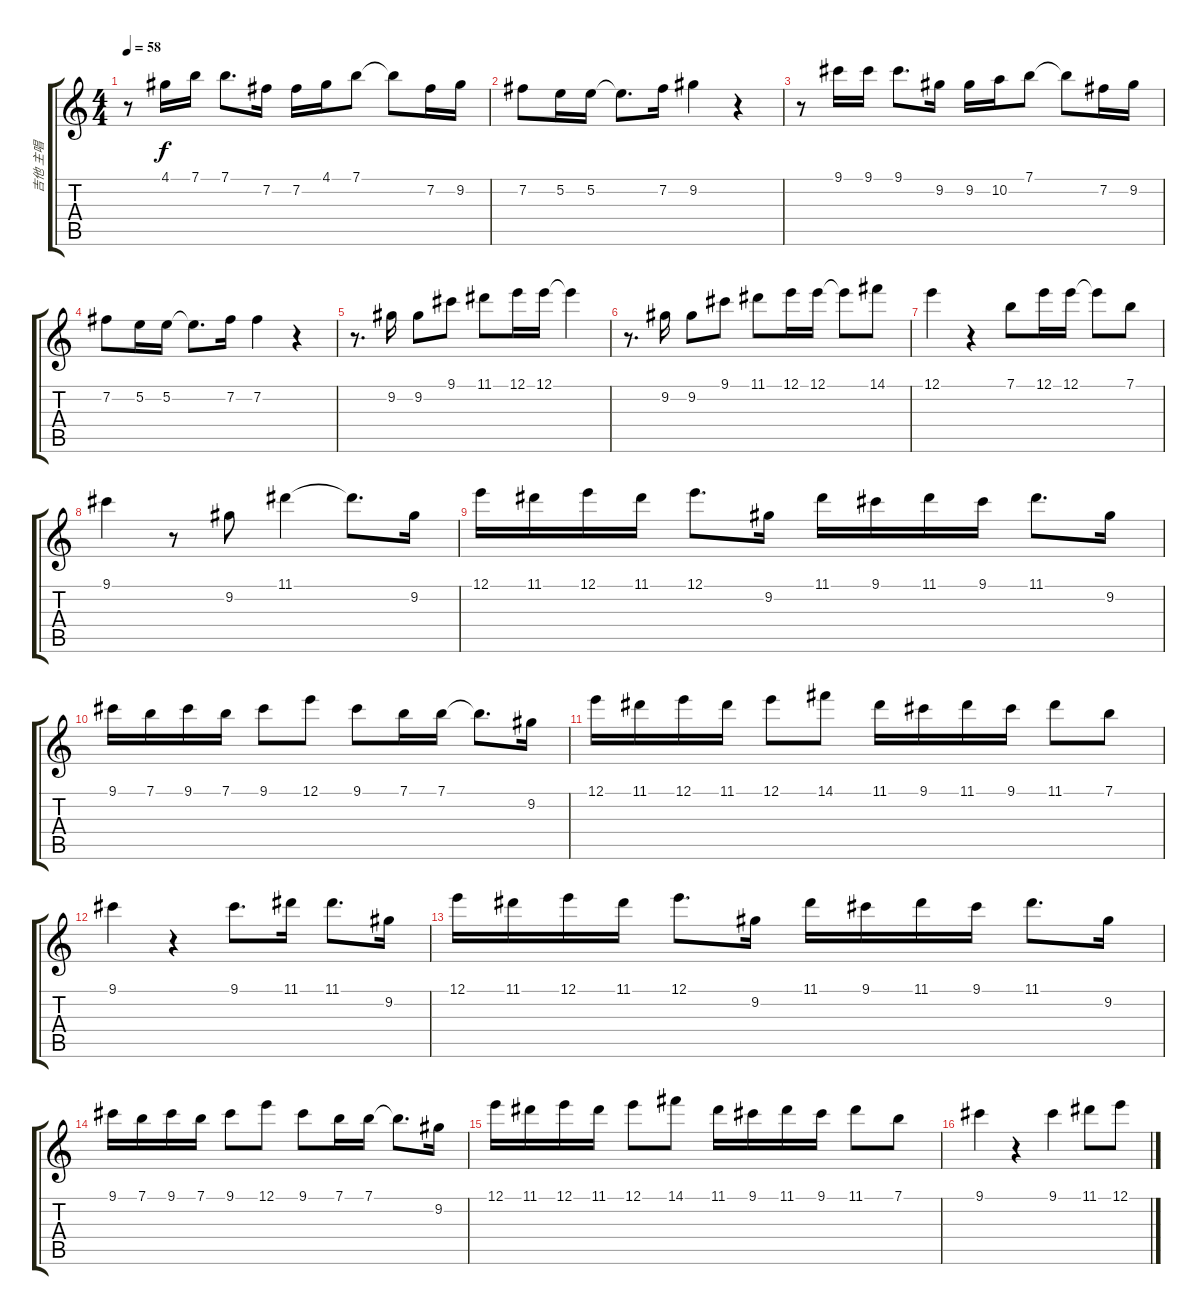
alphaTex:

\track ("吉他 主唱 " "吉他 主唱 ") {instrument overdrivenguitar}
\staff {score tabs}
\tuning (E4 B3 G3 D3 A2 E2) {hide}
\ts (4 4)
\tempo 58
\clef g2
\ks c
r.8{dy f volume 13} 4.1.16 7.1.16 7.1.8{d} 7.2.16 7.2.16 4.1.16 7.1.8 7.1{t}.8 7.2.16 9.2.16{txt ""} |
7.2.8 5.2.16 5.2.16 5.2{t}.8{d} 7.2.16 9.2.4 r.4 |
r.8 9.1.16 9.1.16 9.1.8{d} 9.2.16 9.2.16 10.2.16 7.1.8 7.1{t}.8 7.2.16 9.2.16 |
7.2.8 5.2.16 5.2.16 5.2{t}.8{d} 7.2.16 7.2.4 r.4 |
r.8{d} 9.2.16 9.2.8 9.1.8 11.1.8 12.1.16 12.1.16 12.1{t}.4 |
r.8{d} 9.2.16 9.2.8 9.1.8 11.1.8 12.1.16 12.1.16 12.1{t}.8 14.1.8 |
12.1.4 r.4 7.1.8 12.1.16 12.1.16 12.1{t}.8 7.1.8 |
9.1.4 r.8 9.2.8 11.1.4 11.1{t}.8{d} 9.2.16 |
12.1.16 11.1.16 12.1.16 11.1.16 12.1.8{d} 9.2.16 11.1.16 9.1.16 11.1.16 9.1.16 11.1.8{d} 9.2.16 |
9.1.16 7.1.16 9.1.16 7.1.16 9.1.8 12.1.8 9.1.8 7.1.16 7.1.16 7.1{t}.8{d} 9.2.16 |
12.1.16 11.1.16 12.1.16 11.1.16 12.1.8 14.1.8 11.1.16 9.1.16 11.1.16 9.1.16 11.1.8 7.1.8 |
9.1.4 r.4 9.1.8{d} 11.1.16 11.1.8{d} 9.2.16 |
12.1.16 11.1.16 12.1.16 11.1.16 12.1.8{d} 9.2.16 11.1.16 9.1.16 11.1.16 9.1.16 11.1.8{d} 9.2.16 |
9.1.16 7.1.16 9.1.16 7.1.16 9.1.8 12.1.8 9.1.8 7.1.16 7.1.16 7.1{t}.8{d} 9.2.16 |
12.1.16 11.1.16 12.1.16 11.1.16 12.1.8 14.1.8 11.1.16 9.1.16 11.1.16 9.1.16 11.1.8 7.1.8 |
9.1.4 r.4 9.1.4 11.1.8 12.1.8
